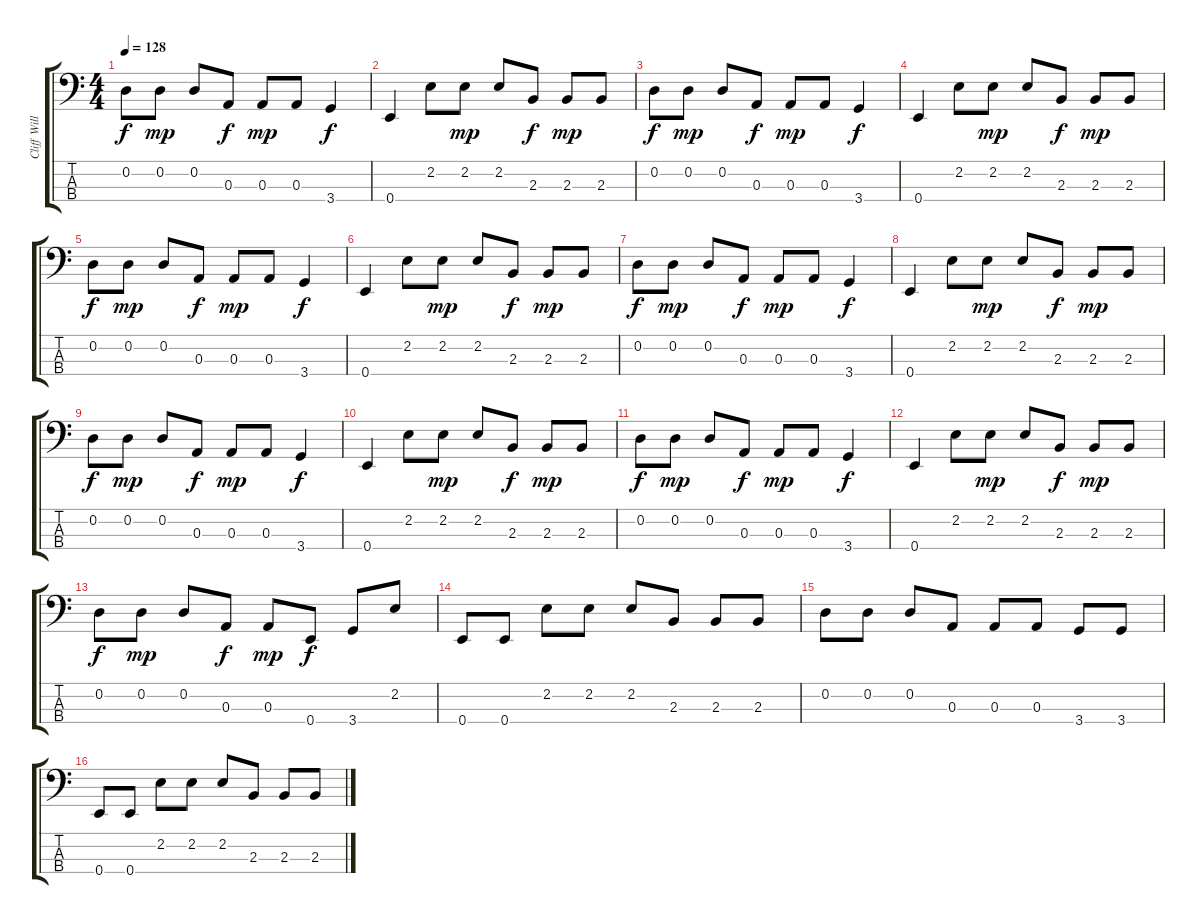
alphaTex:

\track ("Cliff Williams" "Cliff Will") {instrument electricbassfinger}
\staff {score tabs}
\tuning (G2 D2 A1 E1) {hide}
\ts (4 4)
\tempo 128
\clef f4
\ks c
0.2.8{dy f} 0.2.8{dy mp} 0.2.8 0.3.8{dy f} 0.3.8{dy mp} 0.3.8 3.4.4{dy f} |
0.4.4 2.2.8 2.2.8{dy mp} 2.2.8 2.3.8{dy f} 2.3.8{dy mp} 2.3.8 |
0.2.8{dy f} 0.2.8{dy mp} 0.2.8 0.3.8{dy f} 0.3.8{dy mp} 0.3.8 3.4.4{dy f} |
0.4.4 2.2.8 2.2.8{dy mp} 2.2.8 2.3.8{dy f} 2.3.8{dy mp} 2.3.8 |
0.2.8{dy f} 0.2.8{dy mp} 0.2.8 0.3.8{dy f} 0.3.8{dy mp} 0.3.8 3.4.4{dy f} |
0.4.4 2.2.8 2.2.8{dy mp} 2.2.8 2.3.8{dy f} 2.3.8{dy mp} 2.3.8 |
0.2.8{dy f} 0.2.8{dy mp} 0.2.8 0.3.8{dy f} 0.3.8{dy mp} 0.3.8 3.4.4{dy f} |
0.4.4 2.2.8 2.2.8{dy mp} 2.2.8 2.3.8{dy f} 2.3.8{dy mp} 2.3.8 |
0.2.8{dy f} 0.2.8{dy mp} 0.2.8 0.3.8{dy f} 0.3.8{dy mp} 0.3.8 3.4.4{dy f} |
0.4.4 2.2.8 2.2.8{dy mp} 2.2.8 2.3.8{dy f} 2.3.8{dy mp} 2.3.8 |
0.2.8{dy f} 0.2.8{dy mp} 0.2.8 0.3.8{dy f} 0.3.8{dy mp} 0.3.8 3.4.4{dy f} |
0.4.4 2.2.8 2.2.8{dy mp} 2.2.8 2.3.8{dy f} 2.3.8{dy mp} 2.3.8 |
0.2.8{dy f} 0.2.8{dy mp} 0.2.8 0.3.8{dy f} 0.3.8{dy mp} 0.4.8{dy f} 3.4.8 2.2.8 |
0.4.8 0.4.8 2.2.8 2.2.8 2.2.8 2.3.8 2.3.8 2.3.8 |
0.2.8 0.2.8 0.2.8 0.3.8 0.3.8 0.3.8 3.4.8 3.4.8 |
0.4.8 0.4.8 2.2.8 2.2.8 2.2.8 2.3.8 2.3.8 2.3.8
